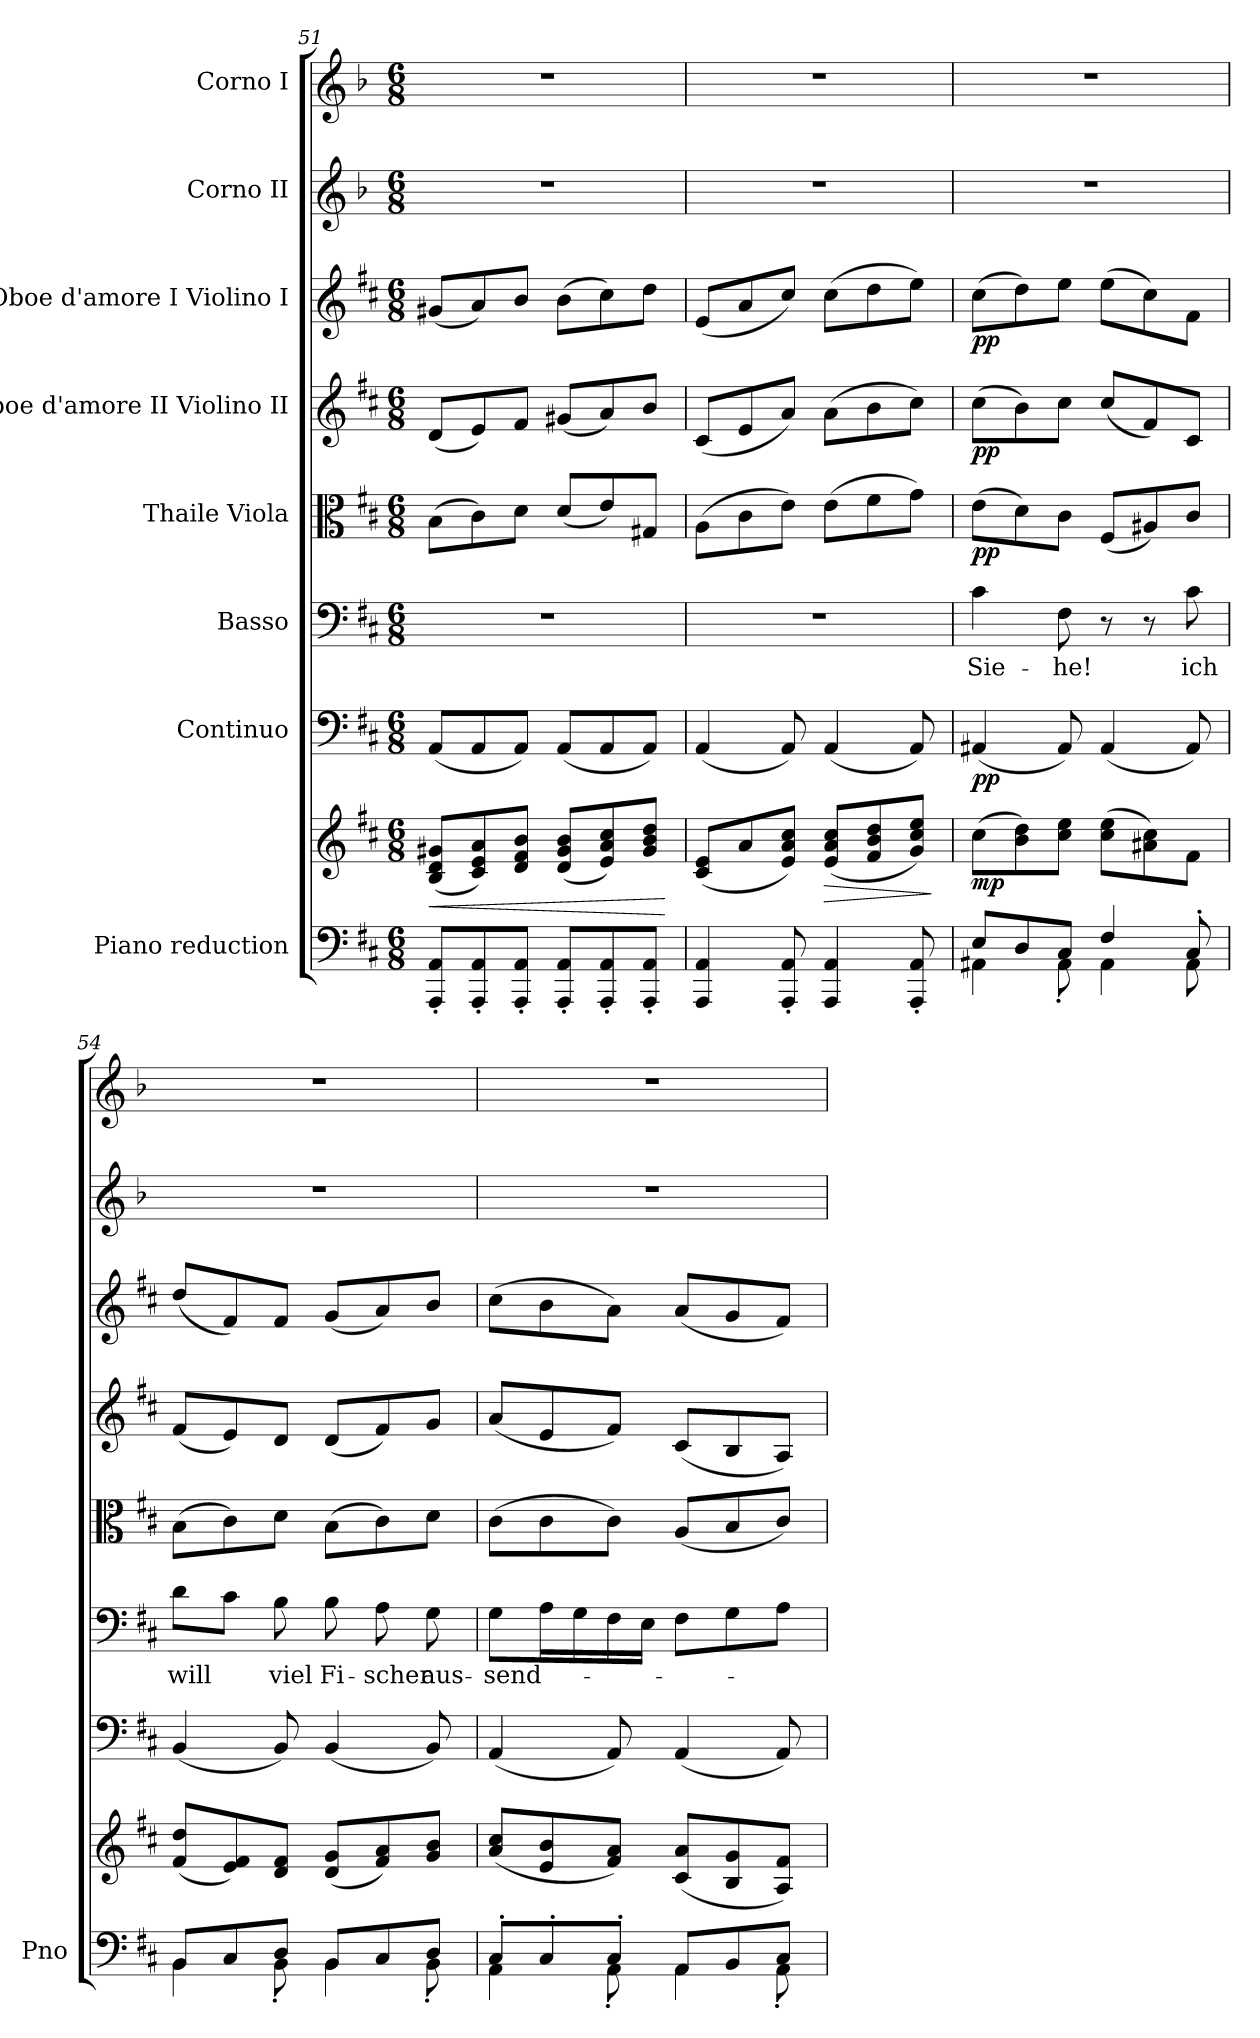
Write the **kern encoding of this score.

**kern	**kern	**dynam	**kern	**dynam	**kern	**text	**kern	**dynam	**kern	**dynam	**kern	**dynam	**kern	**kern
*part8	*part8	*part8	*part7	*part7	*part6	*part6	*part5	*part5	*part4	*part4	*part3	*part3	*part2	*part1
*staff9	*staff8	*staff8/9	*staff7	*staff7	*staff6	*staff6	*staff5	*staff5	*staff4	*staff4	*staff3	*staff3	*staff2	*staff1
*I"Piano reduction	*	*	*I"Continuo	*	*I"Basso	*	*I"Thaile Viola	*	*I"Oboe d'amore II Violino II	*	*I"Oboe d'amore I Violino I	*	*I"Corno II	*I"Corno I
*I'Pno	*	*	*	*	*	*	*	*	*	*	*	*	*	*
*clefF4	*clefG2	*	*clefF4	*	*clefF4	*	*clefC3	*	*clefG2	*	*clefG2	*	*clefG2	*clefG2
*	*	*	*	*	*	*	*	*	*	*	*	*	*ITrd3c5	*ITrd3c5
*k[f#c#]	*k[f#c#]	*	*k[f#c#]	*	*k[f#c#]	*	*k[f#c#]	*	*k[f#c#]	*	*k[f#c#]	*	*k[]	*k[]
*M6/8	*M6/8	*	*M6/8	*	*M6/8	*	*M6/8	*	*M6/8	*	*M6/8	*	*M6/8	*M6/8
=51	=51	=51	=51	=51	=51	=51	=51	=51	=51	=51	=51	=51	=51	=51
!	!	!LO:HP:b	!	!	!	!	!	!	!	!	!	!	!	!
8AAA/' 8AA/'L	(8B/ 8d/ 8g#X/L	<	(8AA/L	.	2.r	.	(8B\L	.	(8d/L	.	(8g#X/L	.	2.r	2.r
8AAA/' 8AA/'	8c#/ 8e/ 8a/)	.	8AA/	.	.	.	8c#\)	.	8e/)	.	8a/)	.	.	.
8AAA/' 8AA/'J	8d/ 8f#/ 8b/J	.	8AA/J)	.	.	.	8d\J	.	8f#/J	.	8b/J	.	.	.
8AAA/' 8AA/'L	(8d/ 8g#/ 8b/L	.	(8AA/L	.	.	.	(8d/L	.	(8g#X/L	.	(8b\L	.	.	.
8AAA/' 8AA/'	8e/ 8a/ 8cc#/)	.	8AA/	.	.	.	8e/)	.	8a/)	.	8cc#\)	.	.	.
8AAA/' 8AA/'J	8g#/ 8b/ 8dd/J	.	8AA/J)	.	.	.	8G#X/J	.	8b/J	.	8dd\J	.	.	.
.	.	[	.	.	.	.	.	.	.	.	.	.	.	.
=52	=52	=52	=52	=52	=52	=52	=52	=52	=52	=52	=52	=52	=52	=52
4AAA/ 4AA/	(8c#/ 8e/L	.	(4AA/	.	2.r	.	(8A\L	.	(8c#/L	.	(8e/L	.	2.r	2.r
.	8a/	.	.	.	.	.	8c#\	.	8e/	.	8a/	.	.	.
8AAA/' 8AA/'	8e/ 8a/ 8cc#/J)	.	8AA/)	.	.	.	8e\J)	.	8a/J)	.	8cc#/J)	.	.	.
!	!	!LO:HP:b	!	!	!	!	!	!	!	!	!	!	!	!
4AAA/ 4AA/	(8e/ 8a/ 8cc#/L	>	(4AA/	.	.	.	(8e\L	.	(8a\L	.	(8cc#\L	.	.	.
.	8f#/ 8b/ 8dd/	.	.	.	.	.	8f#\	.	8b\	.	8dd\	.	.	.
8AAA/' 8AA/'	8g/ 8cc#/ 8ee/J)	.	8AA/)	.	.	.	8g\J)	.	8cc#\J)	.	8ee\J)	.	.	.
.	.	]	.	.	.	.	.	.	.	.	.	.	.	.
=53	=53	=53	=53	=53	=53	=53	=53	=53	=53	=53	=53	=53	=53	=53
*^	*	*	*	*	*	*	*	*	*	*	*	*	*	*
!	!	!	!LO:DY:b	!	!LO:DY:b	!	!LO:LY:b	!	!LO:DY:b	!	!LO:DY:b	!	!LO:DY:b	!	!
8E/L	4AA#X\	(8cc#\L	mp	(4AA#X/	pp	4c#\	Sie-	(8e\L	pp	(8cc#\L	pp	(8cc#\L	pp	2.r	2.r
8D/	.	8b\ 8dd\)	.	.	.	.	.	8d\)	.	8b\)	.	8dd\)	.	.	.
!	!	!	!	!	!	!	!LO:LY:b	!	!	!	!	!	!	!	!
8C#/J	8AA#'\	8cc#\ 8ee\J	.	8AA#/)	.	8F#\	-he!	8c#\J	.	8cc#\J	.	8ee\J	.	.	.
4F#/	4AA#\	(8cc#\ 8ee\L	.	(4AA#/	.	8r	.	(8F#/L	.	(8cc#/L	.	(8ee\L	.	.	.
.	.	8a#X\ 8cc#\)	.	.	.	8r	.	8A#X/)	.	8f#/)	.	8cc#\)	.	.	.
!	!	!	!	!	!	!	!LO:LY:b	!	!	!	!	!	!	!	!
8C#'/	8AA#\	8f#\J	.	8AA#/)	.	8c#\	ich	8c#/J	.	8c#/J	.	8f#\J	.	.	.
!!LO:PB:g=z
=54	=54	=54	=54	=54	=54	=54	=54	=54	=54	=54	=54	=54	=54	=54	=54
!	!	!	!	!	!	!	!LO:LY:b	!	!	!	!	!	!	!	!
8BB/L	4BB\	(8f#/ 8dd/L	.	(4BB/	.	8d\L	will	(8B\L	.	(8f#/L	.	(8dd/L	.	2.r	2.r
8C#/	.	8e/ 8f#/)	.	.	.	8c#\J	.	8c#\)	.	8e/)	.	8f#/)	.	.	.
!	!	!	!	!	!	!	!LO:LY:b	!	!	!	!	!	!	!	!
8D/J	8BB'\	8d/ 8f#/J	.	8BB/)	.	8B\	viel	8d\J	.	8d/J	.	8f#/J	.	.	.
!	!	!	!	!	!	!	!LO:LY:b	!	!	!	!	!	!	!	!
8BB/L	4BB\	(8d/ 8g/L	.	(4BB/	.	8B\	Fi-	(8B\L	.	(8d/L	.	(8g/L	.	.	.
!	!	!	!	!	!	!	!LO:LY:b	!	!	!	!	!	!	!	!
8C#/	.	8f#/ 8a/)	.	.	.	8A\	-scher	8c#\)	.	8f#/)	.	8a/)	.	.	.
!	!	!	!	!	!	!	!LO:LY:b	!	!	!	!	!	!	!	!
8D/J	8BB'\	8g/ 8b/J	.	8BB/)	.	8G\	aus-	8d\J	.	8g/J	.	8b/J	.	.	.
=55	=55	=55	=55	=55	=55	=55	=55	=55	=55	=55	=55	=55	=55	=55	=55
!	!	!	!	!	!	!	!LO:LY:b	!	!	!	!	!	!	!	!
8C#'/L	4AA\	(8a/ 8cc#/L	.	(4AA/	.	8G\L	-send-	(8c#\L	.	(8a/L	.	(8cc#\L	.	2.r	2.r
8C#'/	.	8e/ 8b/	.	.	.	16A\L	.	8c#\	.	8e/	.	8b\	.	.	.
.	.	.	.	.	.	16G\	.	.	.	.	.	.	.	.	.
8C#'/J	8AA'\	8f#/ 8a/J)	.	8AA/)	.	16F#\	.	8c#\J)	.	8f#/J)	.	8a\J)	.	.	.
.	.	.	.	.	.	16E\JJ	.	.	.	.	.	.	.	.	.
8AA/L	4AA\	(8c#/ 8a/L	.	(4AA/	.	8F#\L	.	(8A/L	.	(8c#/L	.	(8a/L	.	.	.
8BB/	.	8B/ 8g/	.	.	.	8G\	.	8B/	.	8B/	.	8g/	.	.	.
8C#/J	8AA'\	8A/ 8f#/J)	.	8AA/)	.	8A\J	.	8c#/J)	.	8A/J)	.	8f#/J)	.	.	.
*v	*v	*	*	*	*	*	*	*	*	*	*	*	*	*	*
=	=	=	=	=	=	=	=	=	=	=	=	=	=	=
*-	*-	*-	*-	*-	*-	*-	*-	*-	*-	*-	*-	*-	*-	*-
